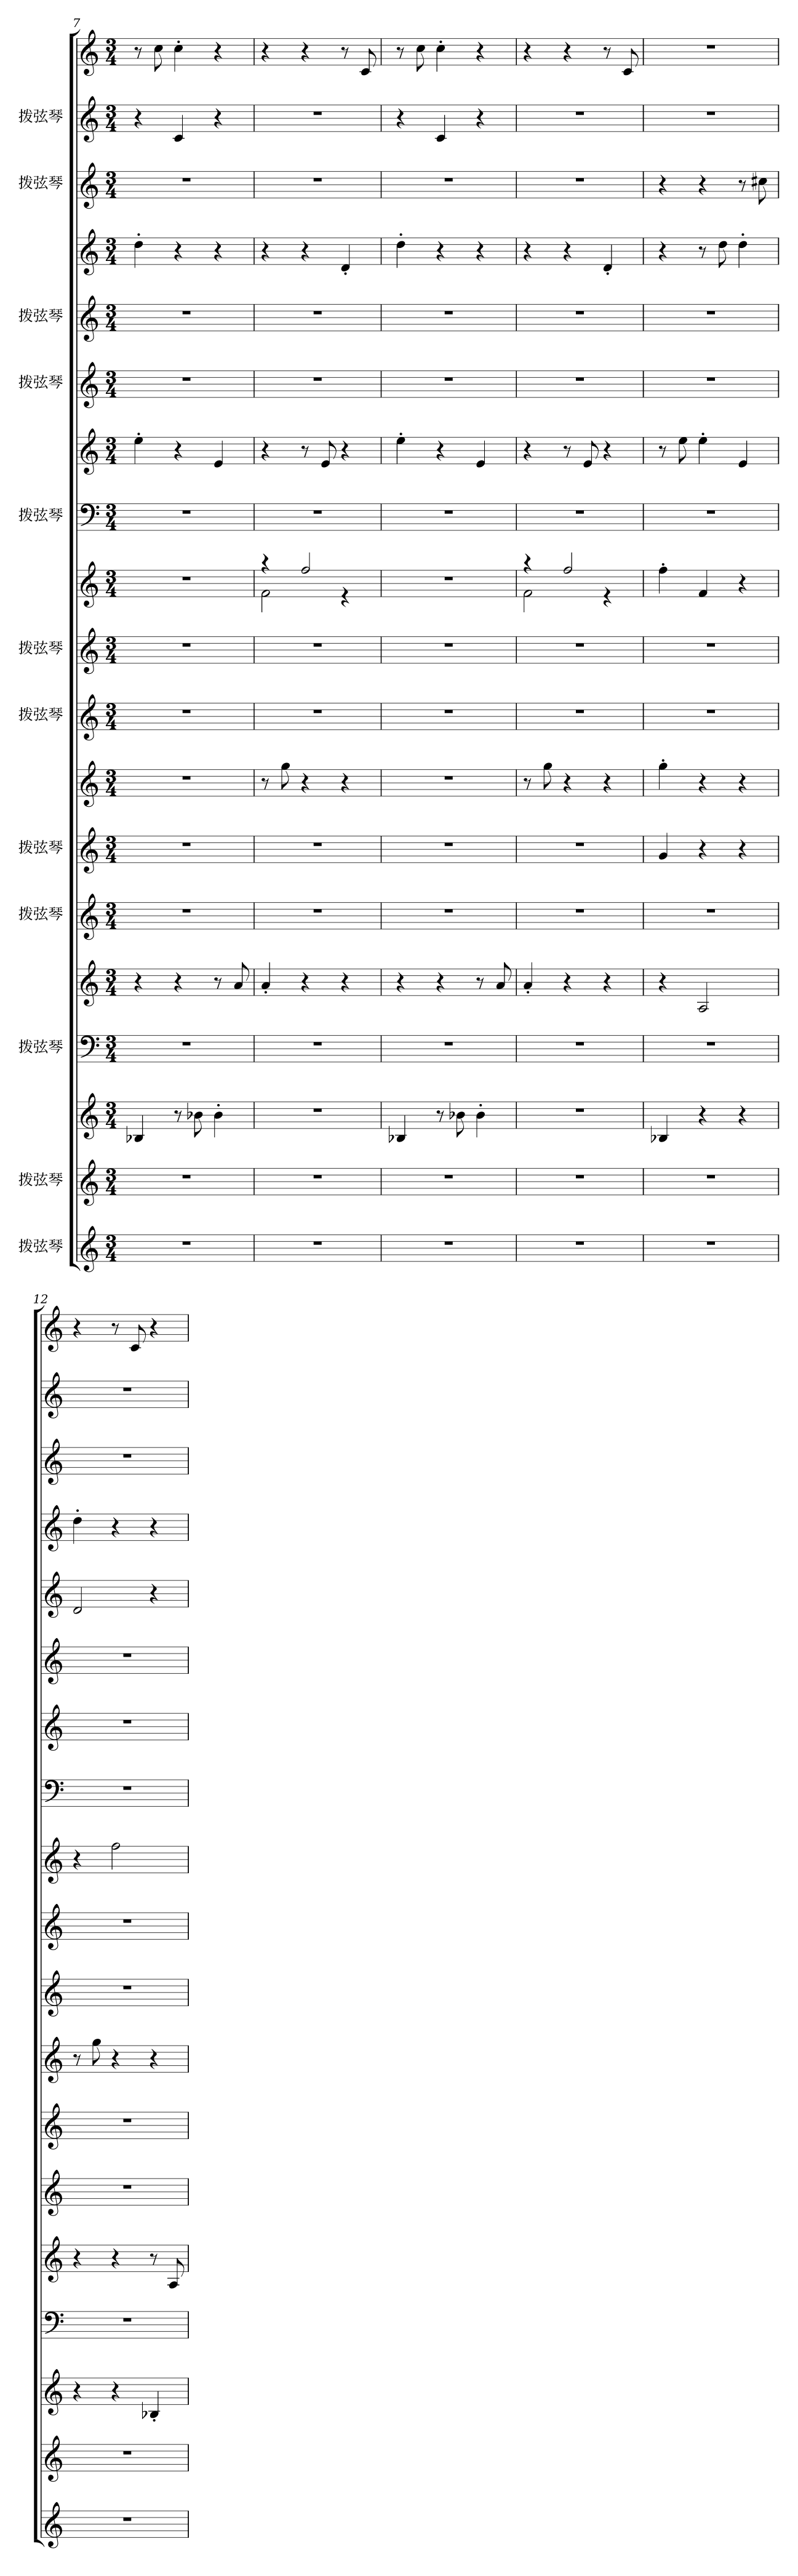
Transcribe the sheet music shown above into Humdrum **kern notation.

**kern	**kern	**kern	**kern	**kern	**kern	**kern	**kern	**kern	**kern	**kern	**kern	**kern	**kern	**kern	**kern	**kern	**kern	**kern
*part12	*part11	*part11	*part10	*part10	*part9	*part8	*part8	*part7	*part6	*part6	*part5	*part5	*part4	*part3	*part3	*part2	*part1	*part1
*staff19	*staff18	*staff17	*staff16	*staff15	*staff14	*staff13	*staff12	*staff11	*staff10	*staff9	*staff8	*staff7	*staff6	*staff5	*staff4	*staff3	*staff2	*staff1
*I"拨弦琴	*I"拨弦琴	*	*I"拨弦琴	*	*I"拨弦琴	*I"拨弦琴	*	*I"拨弦琴	*I"拨弦琴	*	*I"拨弦琴	*	*I"拨弦琴	*I"拨弦琴	*	*I"拨弦琴	*I"拨弦琴	*
*clefG2	*clefG2	*clefG2	*clefF4	*clefG2	*clefG2	*clefG2	*clefG2	*clefG2	*clefG2	*clefG2	*clefF4	*clefG2	*clefG2	*clefG2	*clefG2	*clefG2	*clefG2	*clefG2
*k[]	*k[]	*k[]	*k[]	*k[]	*k[]	*k[]	*k[]	*k[]	*k[]	*k[]	*k[]	*k[]	*k[]	*k[]	*k[]	*k[]	*k[]	*k[]
*M3/4	*M3/4	*M3/4	*M3/4	*M3/4	*M3/4	*M3/4	*M3/4	*M3/4	*M3/4	*M3/4	*M3/4	*M3/4	*M3/4	*M3/4	*M3/4	*M3/4	*M3/4	*M3/4
=7	=7	=7	=7	=7	=7	=7	=7	=7	=7	=7	=7	=7	=7	=7	=7	=7	=7	=7
2.r	2.r	4B-X/	2.r	4r	2.r	2.r	2.r	2.r	2.r	2.r	2.r	4ee'\	2.r	2.r	4dd'\	2.r	4r	8r
.	.	.	.	.	.	.	.	.	.	.	.	.	.	.	.	.	.	8cc\
.	.	8r	.	4r	.	.	.	.	.	.	.	4r	.	.	4r	.	4c/	4cc'\
.	.	8b-X\	.	.	.	.	.	.	.	.	.	.	.	.	.	.	.	.
.	.	4b-'\	.	8r	.	.	.	.	.	.	.	4e/	.	.	4r	.	4r	4r
.	.	.	.	8a/	.	.	.	.	.	.	.	.	.	.	.	.	.	.
=8	=8	=8	=8	=8	=8	=8	=8	=8	=8	=8	=8	=8	=8	=8	=8	=8	=8	=8
*	*	*	*	*	*	*	*	*	*	*^	*	*	*	*	*	*	*	*
2.r	2.r	2.r	2.r	4a'/	2.r	2.r	8r	2.r	2.r	4r	2f\	2.r	4r	2.r	2.r	4r	2.r	2.r	4r
.	.	.	.	.	.	.	8gg\	.	.	.	.	.	.	.	.	.	.	.	.
.	.	.	.	4r	.	.	4r	.	.	2ff/	.	.	8r	.	.	4r	.	.	4r
.	.	.	.	.	.	.	.	.	.	.	.	.	8e/	.	.	.	.	.	.
.	.	.	.	4r	.	.	4r	.	.	.	4r	.	4r	.	.	4d'/	.	.	8r
.	.	.	.	.	.	.	.	.	.	.	.	.	.	.	.	.	.	.	8c/
*	*	*	*	*	*	*	*	*	*	*v	*v	*	*	*	*	*	*	*	*
=9	=9	=9	=9	=9	=9	=9	=9	=9	=9	=9	=9	=9	=9	=9	=9	=9	=9	=9
2.r	2.r	4B-X/	2.r	4r	2.r	2.r	2.r	2.r	2.r	2.r	2.r	4ee'\	2.r	2.r	4dd'\	2.r	4r	8r
.	.	.	.	.	.	.	.	.	.	.	.	.	.	.	.	.	.	8cc\
.	.	8r	.	4r	.	.	.	.	.	.	.	4r	.	.	4r	.	4c/	4cc'\
.	.	8b-X\	.	.	.	.	.	.	.	.	.	.	.	.	.	.	.	.
.	.	4b-'\	.	8r	.	.	.	.	.	.	.	4e/	.	.	4r	.	4r	4r
.	.	.	.	8a/	.	.	.	.	.	.	.	.	.	.	.	.	.	.
=10	=10	=10	=10	=10	=10	=10	=10	=10	=10	=10	=10	=10	=10	=10	=10	=10	=10	=10
*	*	*	*	*	*	*	*	*	*	*^	*	*	*	*	*	*	*	*
2.r	2.r	2.r	2.r	4a'/	2.r	2.r	8r	2.r	2.r	4r	2f\	2.r	4r	2.r	2.r	4r	2.r	2.r	4r
.	.	.	.	.	.	.	8gg\	.	.	.	.	.	.	.	.	.	.	.	.
.	.	.	.	4r	.	.	4r	.	.	2ff/	.	.	8r	.	.	4r	.	.	4r
.	.	.	.	.	.	.	.	.	.	.	.	.	8e/	.	.	.	.	.	.
.	.	.	.	4r	.	.	4r	.	.	.	4r	.	4r	.	.	4d'/	.	.	8r
.	.	.	.	.	.	.	.	.	.	.	.	.	.	.	.	.	.	.	8c/
*	*	*	*	*	*	*	*	*	*	*v	*v	*	*	*	*	*	*	*	*
!!LO:PB:g=z
=11	=11	=11	=11	=11	=11	=11	=11	=11	=11	=11	=11	=11	=11	=11	=11	=11	=11	=11
2.r	2.r	4B-X/	2.r	4r	2.r	4g/	4gg'\	2.r	2.r	4ff'\	2.r	8r	2.r	2.r	4r	4r	2.r	2.r
.	.	.	.	.	.	.	.	.	.	.	.	8ee\	.	.	.	.	.	.
.	.	4r	.	2A/	.	4r	4r	.	.	4f/	.	4ee'\	.	.	8r	4r	.	.
.	.	.	.	.	.	.	.	.	.	.	.	.	.	.	8dd\	.	.	.
.	.	4r	.	.	.	4r	4r	.	.	4r	.	4e/	.	.	4dd'\	8r	.	.
.	.	.	.	.	.	.	.	.	.	.	.	.	.	.	.	8cc#X\	.	.
=12	=12	=12	=12	=12	=12	=12	=12	=12	=12	=12	=12	=12	=12	=12	=12	=12	=12	=12
2.r	2.r	4r	2.r	4r	2.r	2.r	8r	2.r	2.r	4r	2.r	2.r	2.r	2d/	4dd'\	2.r	2.r	4r
.	.	.	.	.	.	.	8gg\	.	.	.	.	.	.	.	.	.	.	.
.	.	4r	.	4r	.	.	4r	.	.	2ff\	.	.	.	.	4r	.	.	8r
.	.	.	.	.	.	.	.	.	.	.	.	.	.	.	.	.	.	8c/
.	.	4B-X'/	.	8r	.	.	4r	.	.	.	.	.	.	4r	4r	.	.	4r
.	.	.	.	8A/	.	.	.	.	.	.	.	.	.	.	.	.	.	.
=	=	=	=	=	=	=	=	=	=	=	=	=	=	=	=	=	=	=
*-	*-	*-	*-	*-	*-	*-	*-	*-	*-	*-	*-	*-	*-	*-	*-	*-	*-	*-
